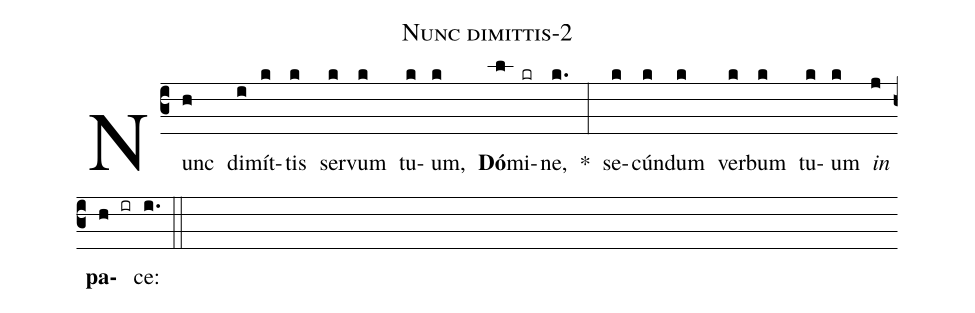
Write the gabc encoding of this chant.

name: Nunc dimittis-2;
%%
(c3)Nunc(h) di(i)mít(k)tis(k) ser(k)vum(k) tu(k)um,(k) <b>Dó</b>(l)mi(kr)ne,(k.) *(:) se(k)cún(k)dum(k) ver(k)bum(k) tu(k)um(k) <i>in</i>(j) <b>pa</b>(h ir)ce:(i.) (::)
